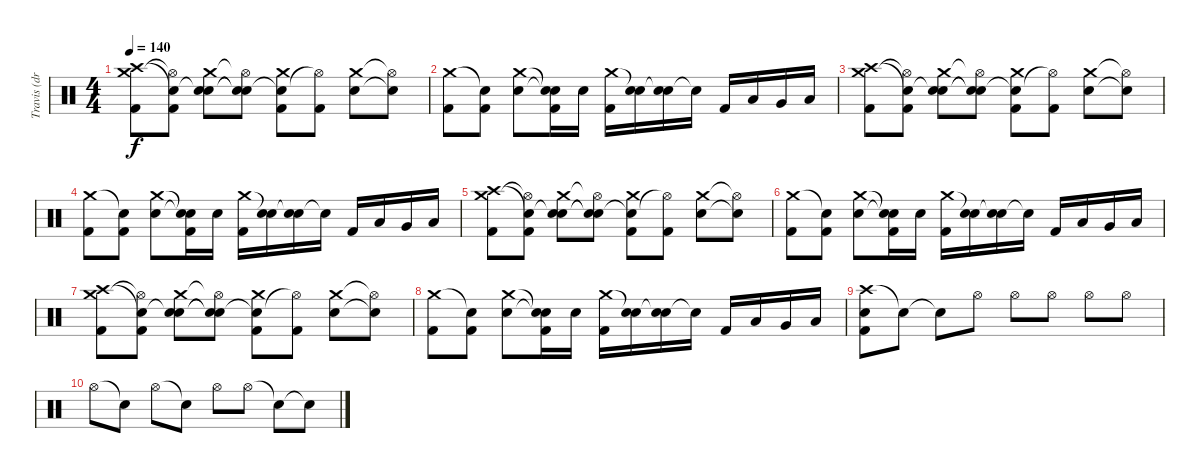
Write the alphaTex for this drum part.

\track ("Travis (drums)" "Travis (dr") {instrument percussion}
\staff {score}
\articulation defaults
\ts (4 4)
\tempo 140
\clef neutral
\ks c
("Crash high (hit)" "Crash medium (hit)" "Kick (hit) 2").8{dy f} ("Snare (hit)"{t} "Hi-Hat (open)"{t} "Kick (hit) 2").8 ("Snare (hit)"{t} "Crash medium (hit)" "Snare (hit) 2").8 ("Snare (hit)"{t} "Hi-Hat (open)"{t} "Snare (hit)"{t}).8 ("Snare (hit)"{t} "Crash medium (hit)" "Kick (hit) 2").8 ("Hi-Hat (open)"{t} "Kick (hit) 2").8 ("Crash medium (hit)" "Snare (hit) 2").8 ("Hi-Hat (open)"{t} "Snare (hit)"{t}).8 |
("Crash medium (hit)" "Kick (hit) 2").8 ("Snare (hit)"{t} "Kick (hit) 2").8 ("Crash medium (hit)" "Snare (hit) 2").8 ("Snare (hit)"{t} "Snare (hit)"{t} "Kick (hit) 2").16 "Snare (hit) 2".16 ("Crash medium (hit)" "Kick (hit) 2").16 ("Snare (hit)"{t} "Snare (hit) 2").16 ("Snare (hit)"{t} "Snare (hit) 2").16 "Snare (hit)"{t}.16 "Kick (hit) 2".16 "Low Tom (hit)".16 "Very Low Tom (hit)".16 "Low Floor Tom (hit)".16 |
("Crash high (hit)" "Crash medium (hit)" "Kick (hit) 2").8 ("Snare (hit)"{t} "Hi-Hat (open)"{t} "Kick (hit) 2").8 ("Snare (hit)"{t} "Crash medium (hit)" "Snare (hit) 2").8 ("Snare (hit)"{t} "Hi-Hat (open)"{t} "Snare (hit)"{t}).8 ("Snare (hit)"{t} "Crash medium (hit)" "Kick (hit) 2").8 ("Hi-Hat (open)"{t} "Kick (hit) 2").8 ("Crash medium (hit)" "Snare (hit) 2").8 ("Hi-Hat (open)"{t} "Snare (hit)"{t}).8 |
("Crash medium (hit)" "Kick (hit) 2").8 ("Snare (hit)"{t} "Kick (hit) 2").8 ("Crash medium (hit)" "Snare (hit) 2").8 ("Snare (hit)"{t} "Snare (hit)"{t} "Kick (hit) 2").16 "Snare (hit) 2".16 ("Crash medium (hit)" "Kick (hit) 2").16 ("Snare (hit)"{t} "Snare (hit) 2").16 ("Snare (hit)"{t} "Snare (hit) 2").16 "Snare (hit)"{t}.16 "Kick (hit) 2".16 "Low Tom (hit)".16 "Very Low Tom (hit)".16 "Low Floor Tom (hit)".16 |
("Crash high (hit)" "Crash medium (hit)" "Kick (hit) 2").8 ("Snare (hit)"{t} "Hi-Hat (open)"{t} "Kick (hit) 2").8 ("Snare (hit)"{t} "Crash medium (hit)" "Snare (hit) 2").8 ("Snare (hit)"{t} "Hi-Hat (open)"{t} "Snare (hit)"{t}).8 ("Snare (hit)"{t} "Crash medium (hit)" "Kick (hit) 2").8 ("Hi-Hat (open)"{t} "Kick (hit) 2").8 ("Crash medium (hit)" "Snare (hit) 2").8 ("Hi-Hat (open)"{t} "Snare (hit)"{t}).8 |
("Crash medium (hit)" "Kick (hit) 2").8 ("Snare (hit)"{t} "Kick (hit) 2").8 ("Crash medium (hit)" "Snare (hit) 2").8 ("Snare (hit)"{t} "Snare (hit)"{t} "Kick (hit) 2").16 "Snare (hit) 2".16 ("Crash medium (hit)" "Kick (hit) 2").16 ("Snare (hit)"{t} "Snare (hit) 2").16 ("Snare (hit)"{t} "Snare (hit) 2").16 "Snare (hit)"{t}.16 "Kick (hit) 2".16 "Low Tom (hit)".16 "Very Low Tom (hit)".16 "Low Floor Tom (hit)".16 |
("Crash high (hit)" "Crash medium (hit)" "Kick (hit) 2").8 ("Snare (hit)"{t} "Hi-Hat (open)"{t} "Kick (hit) 2").8 ("Snare (hit)"{t} "Crash medium (hit)" "Snare (hit) 2").8 ("Snare (hit)"{t} "Hi-Hat (open)"{t} "Snare (hit)"{t}).8 ("Snare (hit)"{t} "Crash medium (hit)" "Kick (hit) 2").8 ("Hi-Hat (open)"{t} "Kick (hit) 2").8 ("Crash medium (hit)" "Snare (hit) 2").8 ("Hi-Hat (open)"{t} "Snare (hit)"{t}).8 |
("Crash medium (hit)" "Kick (hit) 2").8 ("Snare (hit)"{t} "Kick (hit) 2").8 ("Crash medium (hit)" "Snare (hit) 2").8 ("Snare (hit)"{t} "Snare (hit)"{t} "Kick (hit) 2").16 "Snare (hit) 2".16 ("Crash medium (hit)" "Kick (hit) 2").16 ("Snare (hit)"{t} "Snare (hit) 2").16 ("Snare (hit)"{t} "Snare (hit) 2").16 "Snare (hit)"{t}.16 "Kick (hit) 2".16 "Low Tom (hit)".16 "Very Low Tom (hit)".16 "Low Floor Tom (hit)".16 |
("Crash high (hit)" "Electric Snare (hit)" "Kick (hit) 2").8 "Snare (hit)"{t}.8 "Snare (hit)"{t}.8 "Hi-Hat (open)".8 "Hi-Hat (open)".8 "Hi-Hat (open)".8 "Hi-Hat (open)".8 "Hi-Hat (open)".8 |
"Hi-Hat (open)".8 "Snare (hit)"{t}.8 "Hi-Hat (open)".8 "Snare (hit)"{t}.8 "Hi-Hat (open)".8 "Hi-Hat (open)".8 "Snare (hit)"{t}.8 "Snare (hit)"{t}.8
